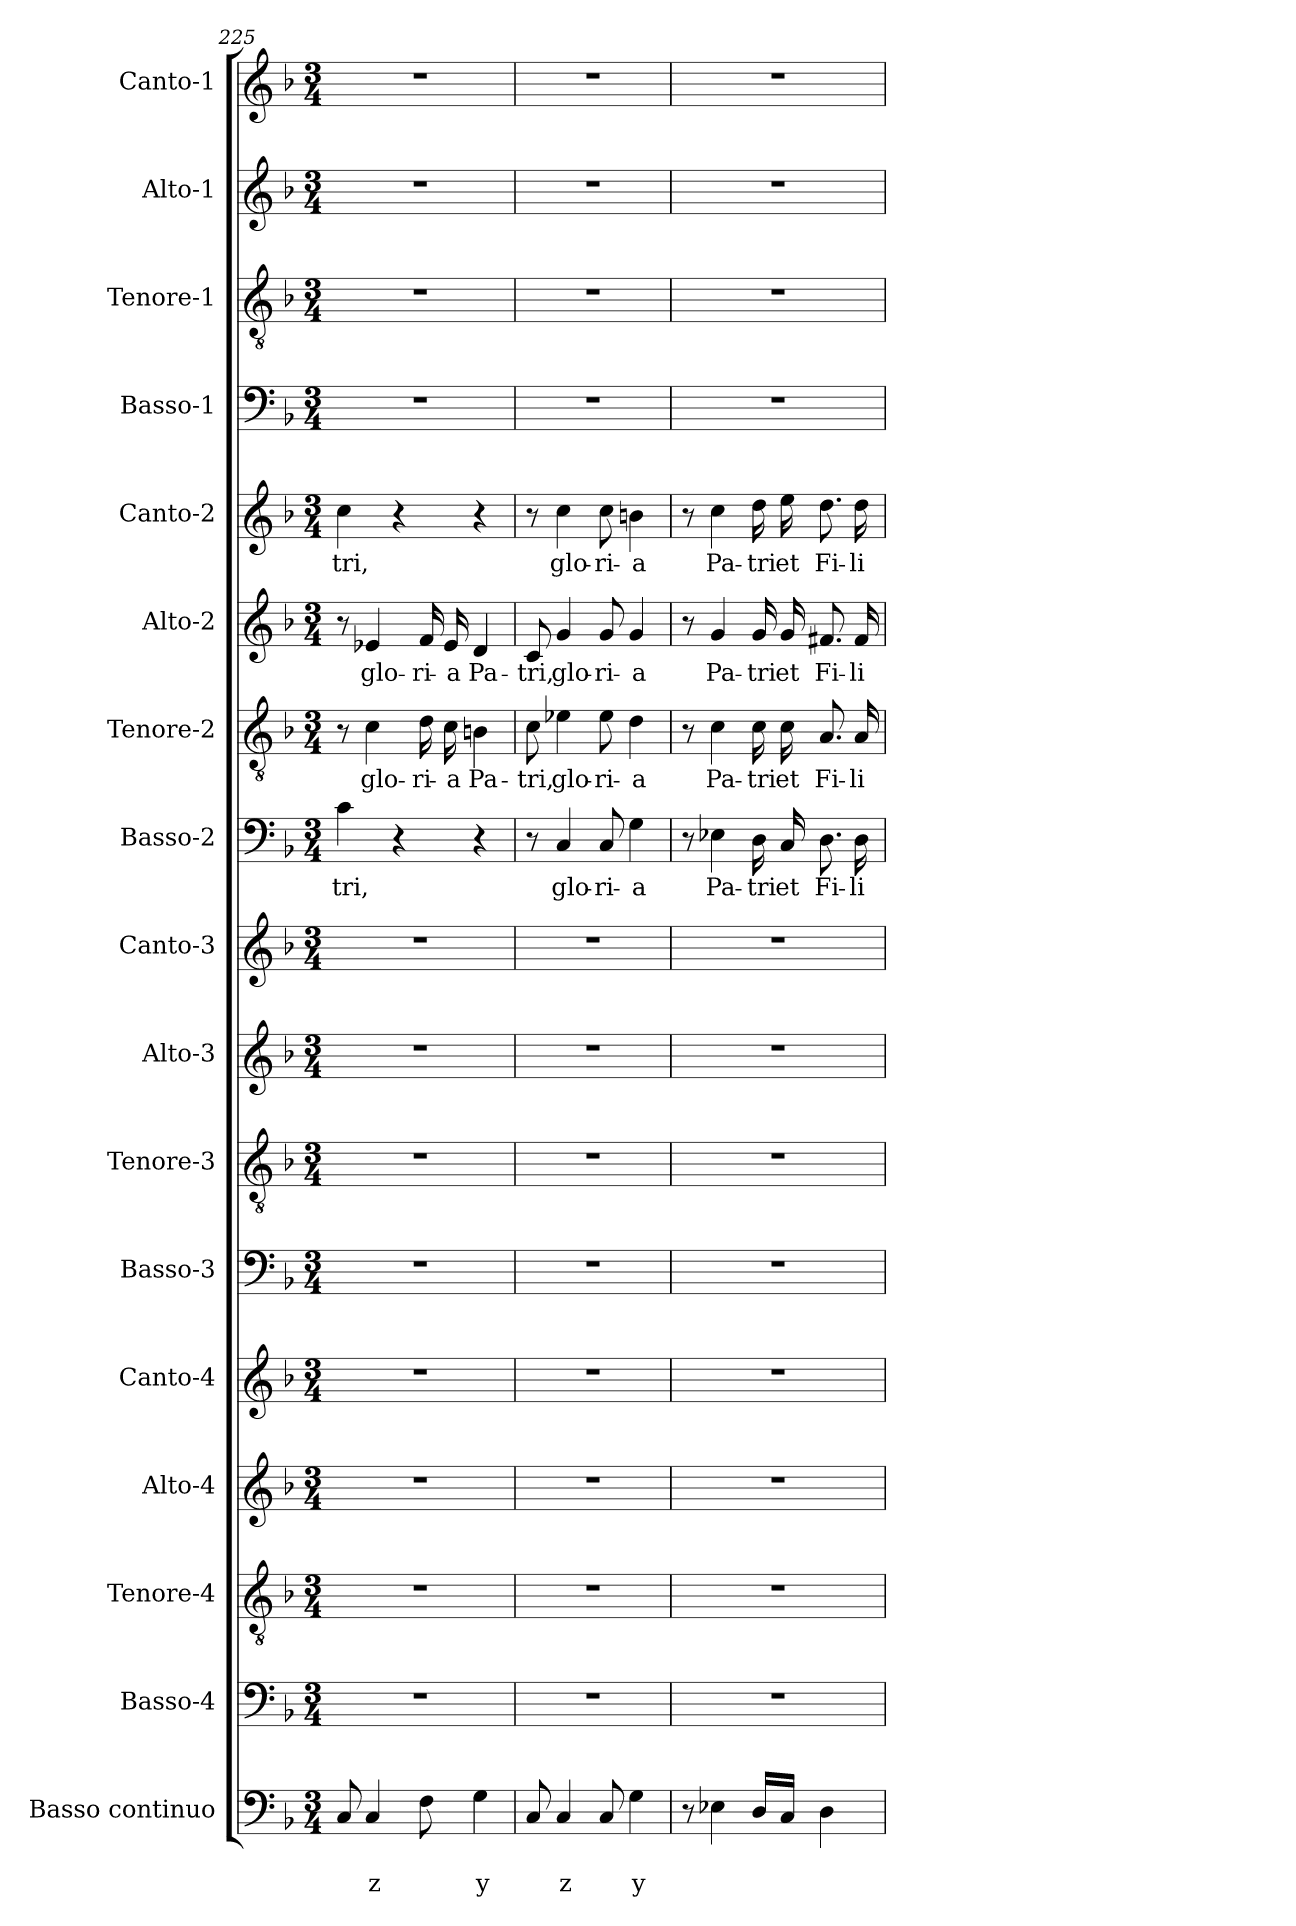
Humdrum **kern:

**kern	**text	**text	**kern	**kern	**kern	**kern	**kern	**kern	**kern	**kern	**kern	**text	**kern	**text	**kern	**text	**kern	**text	**kern	**kern	**kern	**kern
*part17	*part17	*part17	*part16	*part15	*part14	*part13	*part12	*part11	*part10	*part9	*part8	*part8	*part7	*part7	*part6	*part6	*part5	*part5	*part4	*part3	*part2	*part1
*staff17	*staff17	*staff17	*staff16	*staff15	*staff14	*staff13	*staff12	*staff11	*staff10	*staff9	*staff8	*staff8	*staff7	*staff7	*staff6	*staff6	*staff5	*staff5	*staff4	*staff3	*staff2	*staff1
*I"Basso continuo	*	*	*I"Basso-4	*I"Tenore-4	*I"Alto-4	*I"Canto-4	*I"Basso-3	*I"Tenore-3	*I"Alto-3	*I"Canto-3	*I"Basso-2	*	*I"Tenore-2	*	*I"Alto-2	*	*I"Canto-2	*	*I"Basso-1	*I"Tenore-1	*I"Alto-1	*I"Canto-1
*I'BC	*	*	*I'B4	*I'T4	*I'A4	*I'C4	*I'B3	*I'T3	*I'A3	*I'C3	*I'B2	*	*I'T2	*	*I'A2	*	*I'C2	*	*I'B1	*I'T1	*I'A1	*I'C1
*clefF4	*	*	*clefF4	*clefGv2	*clefG2	*clefG2	*clefF4	*clefGv2	*clefG2	*clefG2	*clefF4	*	*clefGv2	*	*clefG2	*	*clefG2	*	*clefF4	*clefGv2	*clefG2	*clefG2
*k[b-]	*	*	*k[b-]	*k[b-]	*k[b-]	*k[b-]	*k[b-]	*k[b-]	*k[b-]	*k[b-]	*k[b-]	*	*k[b-]	*	*k[b-]	*	*k[b-]	*	*k[b-]	*k[b-]	*k[b-]	*k[b-]
*F:	*	*	*F:	*F:	*F:	*F:	*F:	*F:	*F:	*F:	*F:	*	*F:	*	*F:	*	*F:	*	*F:	*F:	*F:	*F:
*M3/4	*	*	*M3/4	*M3/4	*M3/4	*M3/4	*M3/4	*M3/4	*M3/4	*M3/4	*M3/4	*	*M3/4	*	*M3/4	*	*M3/4	*	*M3/4	*M3/4	*M3/4	*M3/4
=225	=225	=225	=225	=225	=225	=225	=225	=225	=225	=225	=225	=225	=225	=225	=225	=225	=225	=225	=225	=225	=225	=225
!	!	!	!	!	!	!	!	!	!	!	!	!LO:LY:b	!	!	!	!	!	!	!	!	!	!
!	!	!	!	!	!	!	!	!	!	!	!	!	!	!	!	!	!	!LO:LY:b	!	!	!	!
8C/	.	.	2.r	2.r	2.r	2.r	2.r	2.r	2.r	2.r	4c\	-tri,	8r	.	8r	.	4cc\	-tri,	2.r	2.r	2.r	2.r
!	!	!LO:LY:b	!	!	!	!	!	!	!	!	!	!	!	!	!	!	!	!	!	!	!	!
!	!	!	!	!	!	!	!	!	!	!	!	!	!	!LO:LY:b	!	!	!	!	!	!	!	!
!	!	!	!	!	!	!	!	!	!	!	!	!	!	!	!	!LO:LY:b	!	!	!	!	!	!
4C/	.	z	.	.	.	.	.	.	.	.	.	.	4c\	glo-	4e-X/	glo-	.	.	.	.	.	.
.	.	.	.	.	.	.	.	.	.	.	4r	.	.	.	.	.	4r	.	.	.	.	.
!	!	!	!	!	!	!	!	!	!	!	!	!	!	!LO:LY:b	!	!	!	!	!	!	!	!
!	!	!	!	!	!	!	!	!	!	!	!	!	!	!	!	!LO:LY:b	!	!	!	!	!	!
8F\	.	.	.	.	.	.	.	.	.	.	.	.	16d\	-ri-	16f/	-ri-	.	.	.	.	.	.
!	!	!	!	!	!	!	!	!	!	!	!	!	!	!LO:LY:b	!	!	!	!	!	!	!	!
!	!	!	!	!	!	!	!	!	!	!	!	!	!	!	!	!LO:LY:b	!	!	!	!	!	!
.	.	.	.	.	.	.	.	.	.	.	.	.	16c\	-a	16e-/	-a	.	.	.	.	.	.
!	!	!LO:LY:b	!	!	!	!	!	!	!	!	!	!	!	!	!	!	!	!	!	!	!	!
!	!	!	!	!	!	!	!	!	!	!	!	!	!	!LO:LY:b	!	!	!	!	!	!	!	!
!	!	!	!	!	!	!	!	!	!	!	!	!	!	!	!	!LO:LY:b	!	!	!	!	!	!
4G\	.	y	.	.	.	.	.	.	.	.	4r	.	4Bn\	Pa-	4d/	Pa-	4r	.	.	.	.	.
=226	=226	=226	=226	=226	=226	=226	=226	=226	=226	=226	=226	=226	=226	=226	=226	=226	=226	=226	=226	=226	=226	=226
!	!	!	!	!	!	!	!	!	!	!	!	!	!	!LO:LY:b	!	!	!	!	!	!	!	!
!	!	!	!	!	!	!	!	!	!	!	!	!	!	!	!	!LO:LY:b	!	!	!	!	!	!
8C/	.	.	2.r	2.r	2.r	2.r	2.r	2.r	2.r	2.r	8r	.	8c\	-tri,	8c/	-tri,	8r	.	2.r	2.r	2.r	2.r
!	!	!LO:LY:b	!	!	!	!	!	!	!	!	!	!	!	!	!	!	!	!	!	!	!	!
!	!	!	!	!	!	!	!	!	!	!	!	!LO:LY:b	!	!	!	!	!	!	!	!	!	!
!	!	!	!	!	!	!	!	!	!	!	!	!	!	!LO:LY:b	!	!	!	!	!	!	!	!
!	!	!	!	!	!	!	!	!	!	!	!	!	!	!	!	!LO:LY:b	!	!	!	!	!	!
!	!	!	!	!	!	!	!	!	!	!	!	!	!	!	!	!	!	!LO:LY:b	!	!	!	!
4C/	.	z	.	.	.	.	.	.	.	.	4C/	glo-	4e-X\	glo-	4g/	glo-	4cc\	glo-	.	.	.	.
!	!	!	!	!	!	!	!	!	!	!	!	!LO:LY:b	!	!	!	!	!	!	!	!	!	!
!	!	!	!	!	!	!	!	!	!	!	!	!	!	!LO:LY:b	!	!	!	!	!	!	!	!
!	!	!	!	!	!	!	!	!	!	!	!	!	!	!	!	!LO:LY:b	!	!	!	!	!	!
!	!	!	!	!	!	!	!	!	!	!	!	!	!	!	!	!	!	!LO:LY:b	!	!	!	!
8C/	.	.	.	.	.	.	.	.	.	.	8C/	-ri-	8e-\	-ri-	8g/	-ri-	8cc\	-ri-	.	.	.	.
!	!	!LO:LY:b	!	!	!	!	!	!	!	!	!	!	!	!	!	!	!	!	!	!	!	!
!	!	!	!	!	!	!	!	!	!	!	!	!LO:LY:b	!	!	!	!	!	!	!	!	!	!
!	!	!	!	!	!	!	!	!	!	!	!	!	!	!LO:LY:b	!	!	!	!	!	!	!	!
!	!	!	!	!	!	!	!	!	!	!	!	!	!	!	!	!LO:LY:b	!	!	!	!	!	!
!	!	!	!	!	!	!	!	!	!	!	!	!	!	!	!	!	!	!LO:LY:b	!	!	!	!
4G\	.	y	.	.	.	.	.	.	.	.	4G\	-a	4d\	-a	4g/	-a	4bn\	-a	.	.	.	.
!!LO:PB:g=z
=227	=227	=227	=227	=227	=227	=227	=227	=227	=227	=227	=227	=227	=227	=227	=227	=227	=227	=227	=227	=227	=227	=227
8r	.	.	2.r	2.r	2.r	2.r	2.r	2.r	2.r	2.r	8r	.	8r	.	8r	.	8r	.	2.r	2.r	2.r	2.r
!	!	!	!	!	!	!	!	!	!	!	!	!LO:LY:b	!	!	!	!	!	!	!	!	!	!
!	!	!	!	!	!	!	!	!	!	!	!	!	!	!LO:LY:b	!	!	!	!	!	!	!	!
!	!	!	!	!	!	!	!	!	!	!	!	!	!	!	!	!LO:LY:b	!	!	!	!	!	!
!	!	!	!	!	!	!	!	!	!	!	!	!	!	!	!	!	!	!LO:LY:b	!	!	!	!
4E-X\	.	.	.	.	.	.	.	.	.	.	4E-X\	Pa-	4c\	Pa-	4g/	Pa-	4cc\	Pa-	.	.	.	.
!	!	!	!	!	!	!	!	!	!	!	!	!LO:LY:b	!	!	!	!	!	!	!	!	!	!
!	!	!	!	!	!	!	!	!	!	!	!	!	!	!LO:LY:b	!	!	!	!	!	!	!	!
!	!	!	!	!	!	!	!	!	!	!	!	!	!	!	!	!LO:LY:b	!	!	!	!	!	!
!	!	!	!	!	!	!	!	!	!	!	!	!	!	!	!	!	!	!LO:LY:b	!	!	!	!
16D/LL	.	.	.	.	.	.	.	.	.	.	16D\	-tri	16c\	-tri	16g/	-tri	16dd\	-tri	.	.	.	.
!	!	!	!	!	!	!	!	!	!	!	!	!LO:LY:b	!	!	!	!	!	!	!	!	!	!
!	!	!	!	!	!	!	!	!	!	!	!	!	!	!LO:LY:b	!	!	!	!	!	!	!	!
!	!	!	!	!	!	!	!	!	!	!	!	!	!	!	!	!LO:LY:b	!	!	!	!	!	!
!	!	!	!	!	!	!	!	!	!	!	!	!	!	!	!	!	!	!LO:LY:b	!	!	!	!
16C/JJ	.	.	.	.	.	.	.	.	.	.	16C/	et	16c\	et	16g/	et	16ee\	et	.	.	.	.
!	!	!	!	!	!	!	!	!	!	!	!	!LO:LY:b	!	!	!	!	!	!	!	!	!	!
!	!	!	!	!	!	!	!	!	!	!	!	!	!	!LO:LY:b	!	!	!	!	!	!	!	!
!	!	!	!	!	!	!	!	!	!	!	!	!	!	!	!	!LO:LY:b	!	!	!	!	!	!
!	!	!	!	!	!	!	!	!	!	!	!	!	!	!	!	!	!	!LO:LY:b	!	!	!	!
4D\	.	.	.	.	.	.	.	.	.	.	8.D\	Fi-	8.A/	Fi-	8.f#X/	Fi-	8.dd\	Fi-	.	.	.	.
!	!	!	!	!	!	!	!	!	!	!	!	!LO:LY:b	!	!	!	!	!	!	!	!	!	!
!	!	!	!	!	!	!	!	!	!	!	!	!	!	!LO:LY:b	!	!	!	!	!	!	!	!
!	!	!	!	!	!	!	!	!	!	!	!	!	!	!	!	!LO:LY:b	!	!	!	!	!	!
!	!	!	!	!	!	!	!	!	!	!	!	!	!	!	!	!	!	!LO:LY:b	!	!	!	!
.	.	.	.	.	.	.	.	.	.	.	16D\	-li-	16A/	-li-	16f#/	-li-	16dd\	-li-	.	.	.	.
=	=	=	=	=	=	=	=	=	=	=	=	=	=	=	=	=	=	=	=	=	=	=
*-	*-	*-	*-	*-	*-	*-	*-	*-	*-	*-	*-	*-	*-	*-	*-	*-	*-	*-	*-	*-	*-	*-
